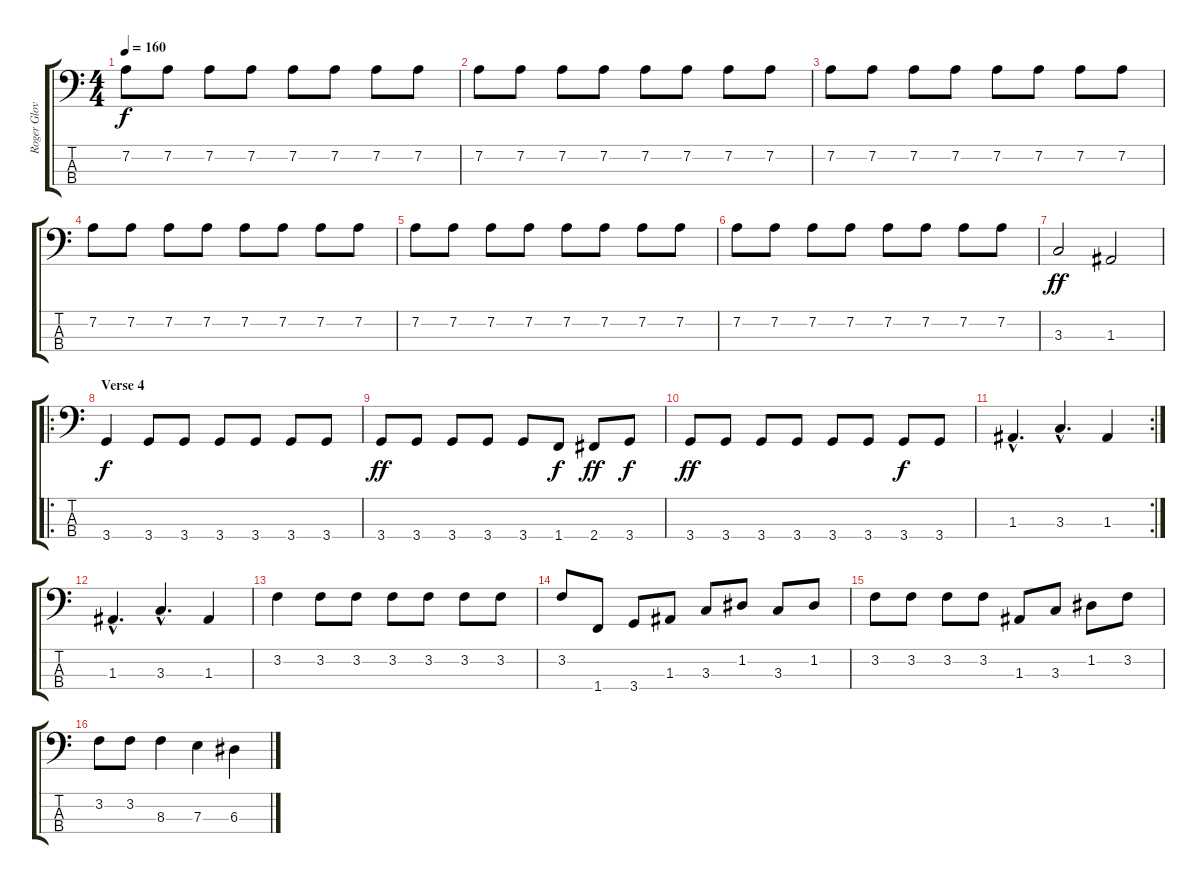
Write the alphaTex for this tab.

\track ("Roger Glover" "Roger Glov") {instrument electricbasspick}
\staff {score tabs}
\tuning (G2 D2 A1 E1) {hide}
\ts (4 4)
\tempo 160
\clef f4
\ks c
7.2.8{dy f} 7.2.8 7.2.8 7.2.8 7.2.8 7.2.8 7.2.8 7.2.8 |
7.2.8 7.2.8 7.2.8 7.2.8 7.2.8 7.2.8 7.2.8 7.2.8 |
7.2.8 7.2.8 7.2.8 7.2.8 7.2.8 7.2.8 7.2.8 7.2.8 |
7.2.8 7.2.8 7.2.8 7.2.8 7.2.8 7.2.8 7.2.8 7.2.8 |
7.2.8 7.2.8 7.2.8 7.2.8 7.2.8 7.2.8 7.2.8 7.2.8 |
7.2.8 7.2.8 7.2.8 7.2.8 7.2.8 7.2.8 7.2.8 7.2.8 |
3.3.2{dy ff} 1.3.2 |
\ro
\section ("" "Verse 4")
3.4.4{dy f} 3.4.8 3.4.8 3.4.8 3.4.8 3.4.8 3.4.8 |
3.4.8{dy ff} 3.4.8 3.4.8 3.4.8 3.4.8 1.4.8{dy f} 2.4.8{dy ff} 3.4.8{dy f} |
3.4.8{dy ff} 3.4.8 3.4.8 3.4.8 3.4.8 3.4.8 3.4.8{dy f} 3.4.8 |
\rc 2
1.3{hac}.4{d} 3.3{hac}.4{d} 1.3.4 |
1.3{hac}.4{d} 3.3{hac}.4{d} 1.3.4 |
3.2.4 3.2.8 3.2.8 3.2.8 3.2.8 3.2.8 3.2.8 |
3.2.8 1.4.8 3.4.8 1.3.8 3.3.8 1.2.8 3.3.8 1.2.8 |
3.2.8 3.2.8 3.2.8 3.2.8 1.3.8 3.3.8 1.2.8 3.2.8 |
3.2.8 3.2.8 8.3.4 7.3.4 6.3.4
